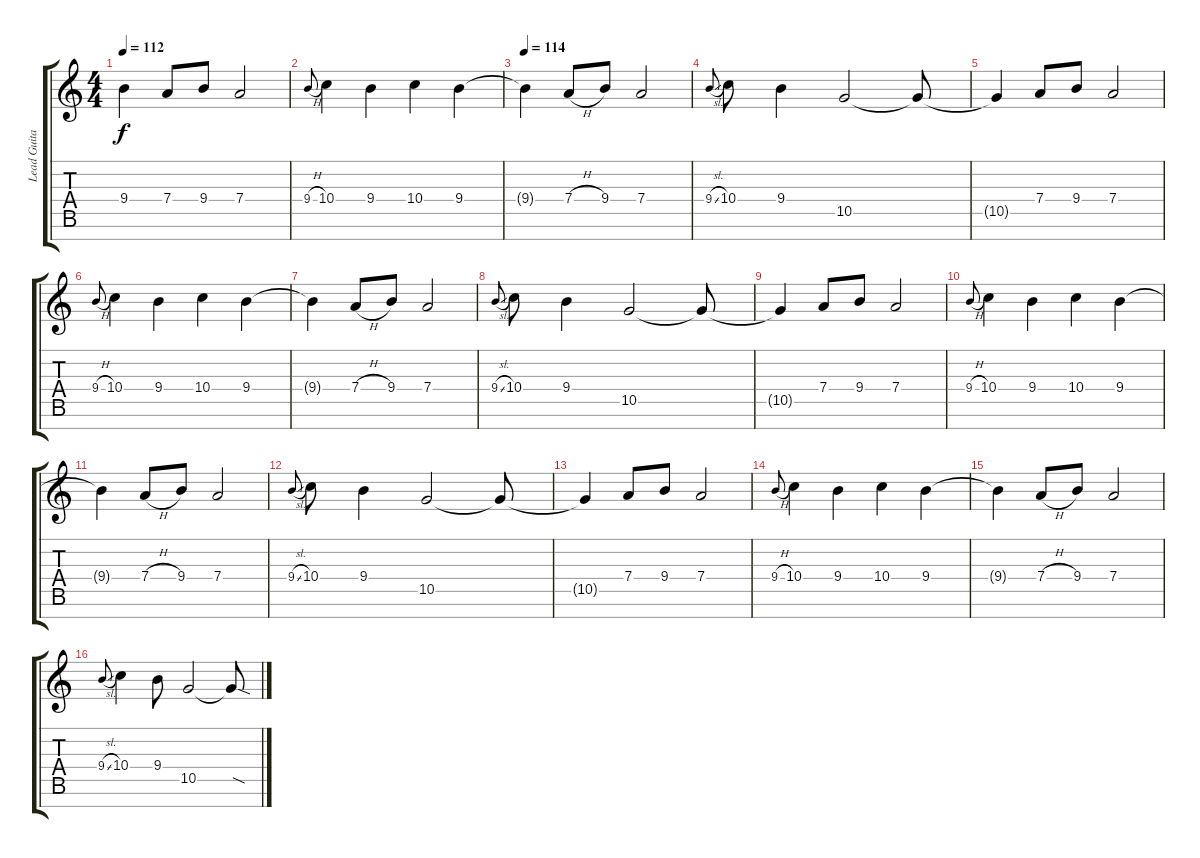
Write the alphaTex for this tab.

\track ("Lead Guitar (Distortion)" "Lead Guita") {instrument distortionguitar}
\staff {score tabs}
\tuning (E4 B3 G3 D3 A2 E2 B1) {hide}
\ts (4 4)
\tempo 112
\clef g2
\ks c
9.4.4{dy f} 7.4.8 9.4.8 7.4.2 |
9.4{h}.8{gr onbeat} 10.4.4 9.4.4 10.4.4 9.4.4 |
\tempo 114
9.4{t}.4 7.4{h}.8 9.4.8 7.4.2 |
9.4{sl}.8{gr onbeat} 10.4.8 9.4.4 10.5.2 10.5{t}.8 |
10.5{t}.4 7.4.8 9.4.8 7.4.2 |
9.4{h}.8{gr onbeat} 10.4.4 9.4.4 10.4.4 9.4.4 |
9.4{t}.4 7.4{h}.8 9.4.8 7.4.2 |
9.4{sl}.8{gr onbeat} 10.4.8 9.4.4 10.5.2 10.5{t}.8 |
10.5{t}.4 7.4.8 9.4.8 7.4.2 |
9.4{h}.8{gr onbeat} 10.4.4 9.4.4 10.4.4 9.4.4 |
9.4{t}.4 7.4{h}.8 9.4.8 7.4.2 |
9.4{sl}.8{gr onbeat} 10.4.8 9.4.4 10.5.2 10.5{t}.8 |
10.5{t}.4 7.4.8 9.4.8 7.4.2 |
9.4{h}.8{gr onbeat} 10.4.4 9.4.4 10.4.4 9.4.4 |
9.4{t}.4 7.4{h}.8 9.4.8 7.4.2 |
9.4{sl}.8{gr onbeat} 10.4.4 9.4.8 10.5.2 10.5{sod t}.8
